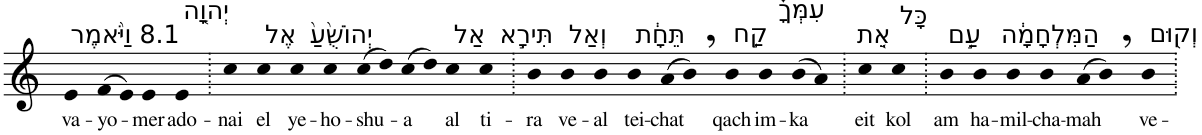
**kern	**text
*part1	*part1
*staff1	*staff1
*I"Piano	*
*I'Pno	*
*clefG2	*
*k[]	*
=1	=1
!LO:TX:a:t=8.1 וַיֹּ֨אמֶר	!
!	!LO:LY:b
4e	va-
!	!LO:LY:b
(>8f	-yo-
8e)	.
!	!LO:LY:b
4e	-mer
!LO:TX:a:t=יְהוָ֤ה	!
!	!LO:LY:b
4e	ado-
=2.	=2.
!	!LO:LY:b
4cc	-nai
!LO:TX:a:t=אֶל	!
!	!LO:LY:b
4cc	el
!LO:TX:a:t=יְהוֹשֻׁ֙עַ֙	!
!	!LO:LY:b
4cc	ye-
!	!LO:LY:b
4cc	-ho-
!	!LO:LY:b
(>8cc	-shu-
8dd)	.
!	!LO:LY:b
(>8cc	-a
8dd)	.
!LO:TX:a:t=אַל	!
!	!LO:LY:b
4cc	al
!LO:TX:a:t=תִּירָ֣א	!
!	!LO:LY:b
4cc	ti-
=3.	=3.
!	!LO:LY:b
4b	-ra
!LO:TX:a:t=וְאַל	!
!	!LO:LY:b
4b	ve-
!	!LO:LY:b
4b	-al
!LO:TX:a:t=תֵּחָ֔ת	!
!	!LO:LY:b
4b	tei-
!	!LO:LY:b
(>8a	-chat
8b,)	.
!LO:TX:a:t=קַ֣ח	!
!	!LO:LY:b
4b	qach
!LO:TX:a:t=עִמְּךָ֗	!
!	!LO:LY:b
4b	im-
!	!LO:LY:b
(>8b	-ka
8a)	.
=4.	=4.
!LO:TX:a:t=אֵ֚ת	!
!	!LO:LY:b
4cc	eit
!LO:TX:a:t=כָּל	!
!	!LO:LY:b
4cc	kol
=5.	=5.
!LO:TX:a:t=עַ֣ם	!
!	!LO:LY:b
4b	am
!LO:TX:a:t=הַמִּלְחָמָ֔ה	!
!	!LO:LY:b
4b	ha-
!	!LO:LY:b
4b	-mil-
!	!LO:LY:b
4b	-cha-
!	!LO:LY:b
(>8a	-mah
8b,)	.
!LO:TX:a:t=וְק֖וּם	!
!	!LO:LY:b
4b	ve-
=.	=.
*-	*-
